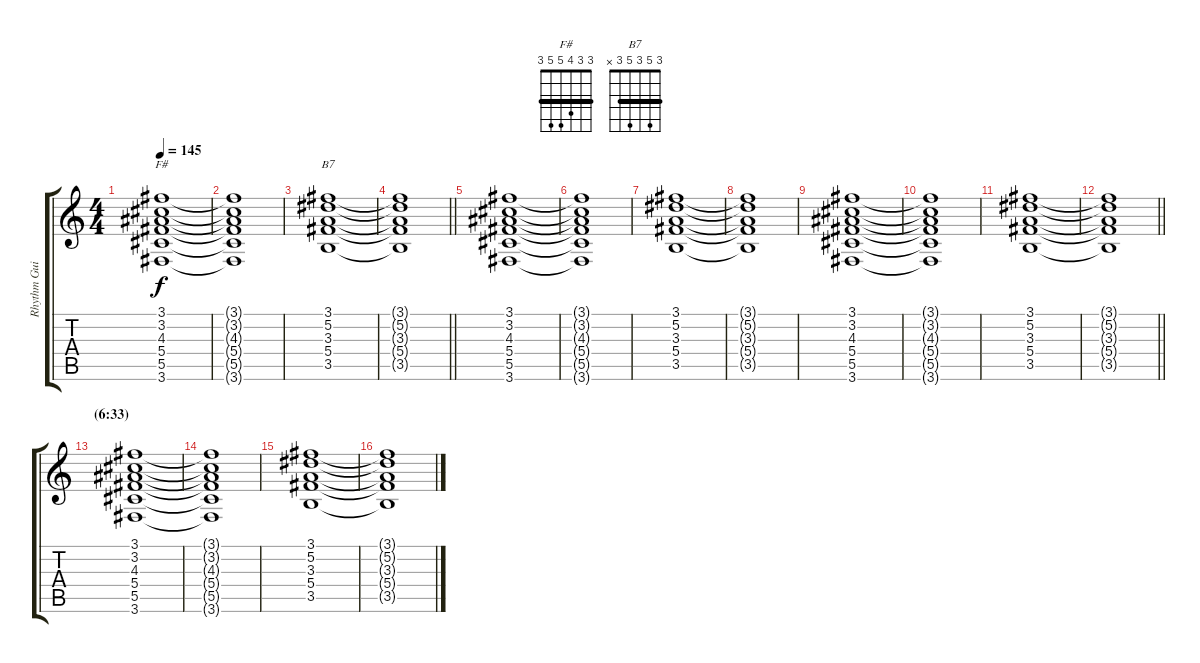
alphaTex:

\track ("Rhythm Guitar" "Rhythm Gui") {instrument electricguitarjazz}
\staff {score tabs}
\tuning (Eb4 Bb3 Gb3 Db3 Ab2 Eb2) {hide}
\chord ("F#" 3 3 4 5 5 3) {barre 3}
\chord ("B7" 3 5 3 5 3 x) {barre 3}
\ts (4 4)
\tempo 145
\clef g2
\ks c
(3.1 3.2 4.3 5.4 5.5 3.6).1{ch "F#" dy f} |
(3.1{t} 3.2{t} 4.3{t} 5.4{t} 5.5{t} 3.6{t}).1 |
(3.1 5.2 3.3 5.4 3.5).1{ch "B7"} |
\barLineRight lightlight
(3.1{t} 5.2{t} 3.3{t} 5.4{t} 3.5{t}).1 |
(3.1 3.2 4.3 5.4 5.5 3.6).1 |
(3.1{t} 3.2{t} 4.3{t} 5.4{t} 5.5{t} 3.6{t}).1 |
(3.1 5.2 3.3 5.4 3.5).1 |
(3.1{t} 5.2{t} 3.3{t} 5.4{t} 3.5{t}).1 |
(3.1 3.2 4.3 5.4 5.5 3.6).1 |
(3.1{t} 3.2{t} 4.3{t} 5.4{t} 5.5{t} 3.6{t}).1 |
(3.1 5.2 3.3 5.4 3.5).1 |
\barLineRight lightlight
(3.1{t} 5.2{t} 3.3{t} 5.4{t} 3.5{t}).1 |
\section ("" "(6:33)")
(3.1 3.2 4.3 5.4 5.5 3.6).1 |
(3.1{t} 3.2{t} 4.3{t} 5.4{t} 5.5{t} 3.6{t}).1 |
(3.1 5.2 3.3 5.4 3.5).1 |
(3.1{t} 5.2{t} 3.3{t} 5.4{t} 3.5{t}).1
